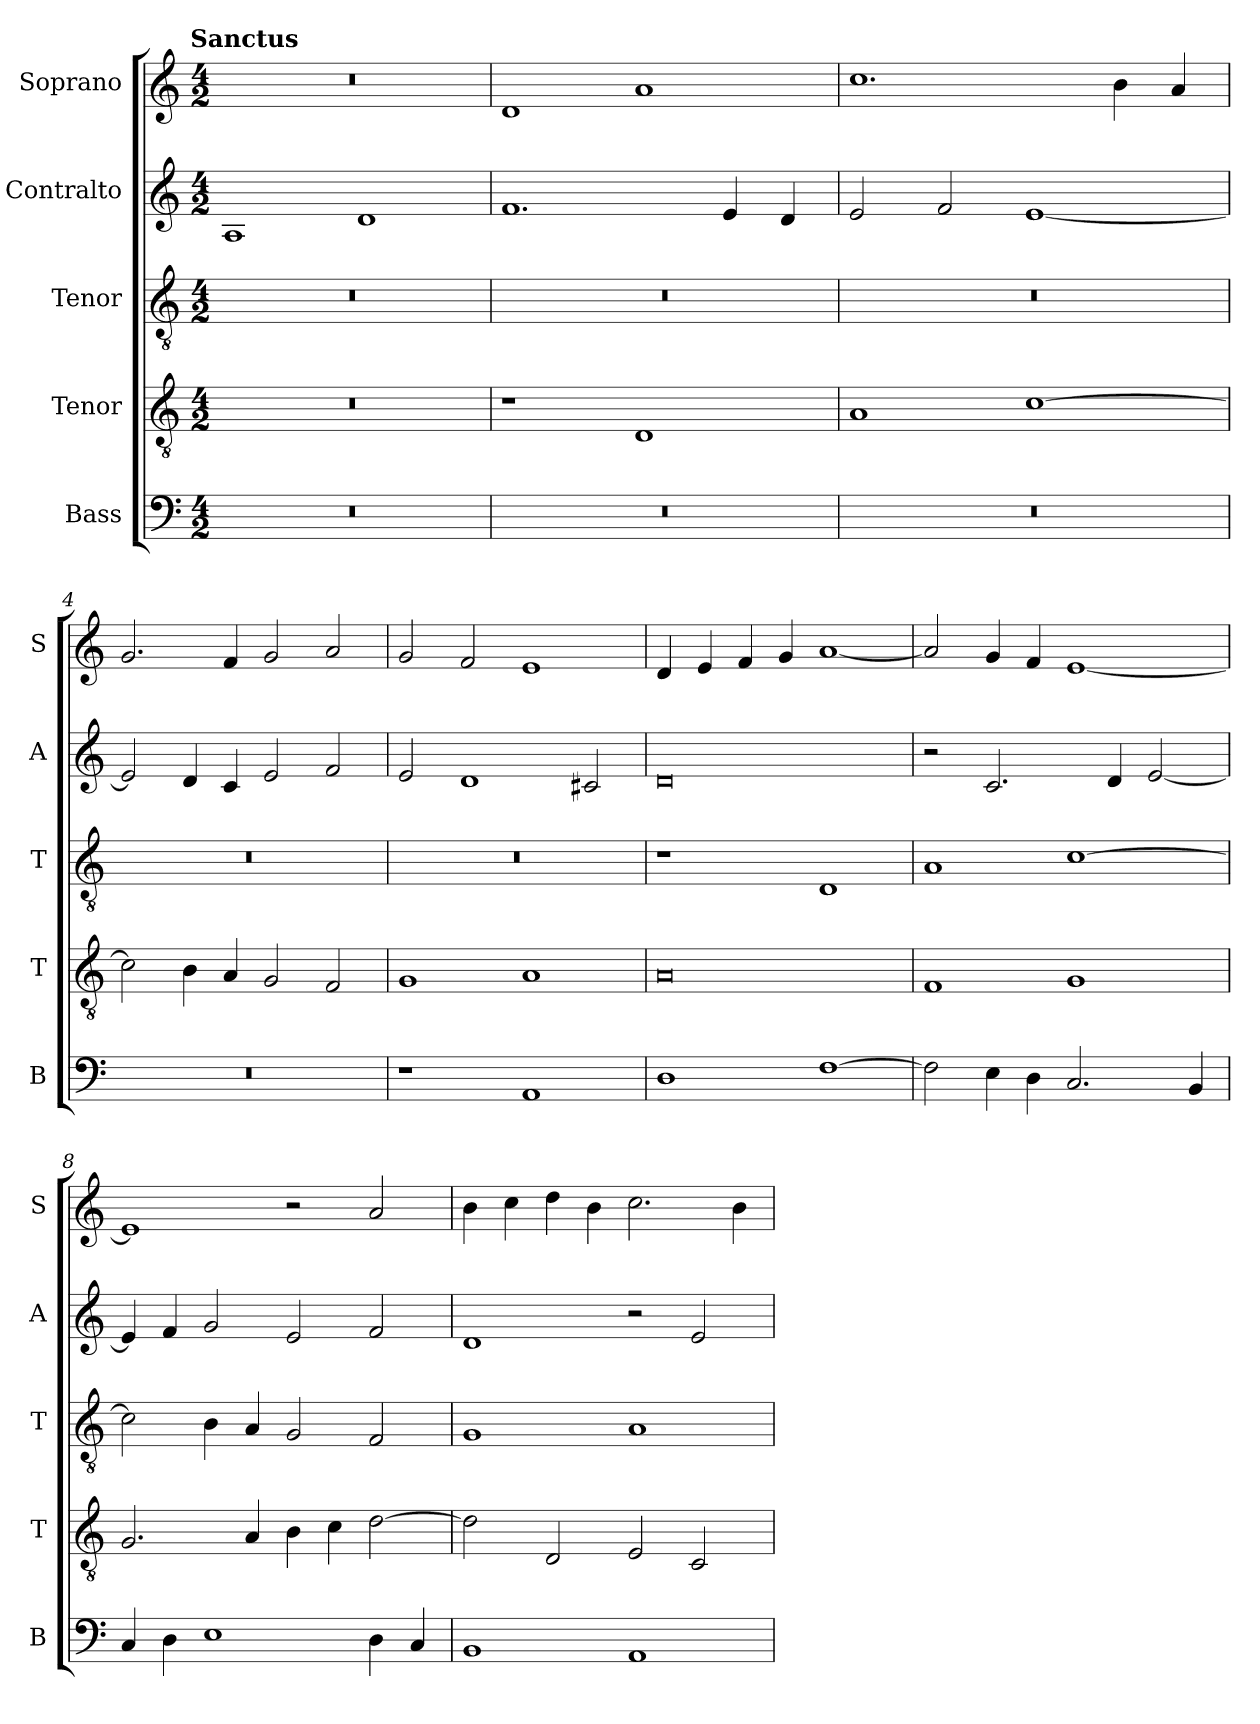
**kern	**kern	**kern	**kern	**kern
*part5	*part4	*part3	*part2	*part1
*staff5	*staff4	*staff3	*staff2	*staff1
*I"Bass	*I"Tenor	*I"Tenor	*I"Contralto	*I"Soprano
*I'B	*I'T	*I'T	*I'A	*I'S
*clefF4	*clefGv2	*clefGv2	*clefG2	*clefG2
*k[]	*k[]	*k[]	*k[]	*k[]
*D:dor	*D:dor	*D:dor	*D:dor	*D:dor
!!LO:TX:omd:t=Sanctus
*M4/2	*M4/2	*M4/2	*M4/2	*M4/2
=1	=1	=1	=1	=1
0r	0r	0r	1A	0r
.	.	.	1d	.
=2	=2	=2	=2	=2
0r	1r	0r	1.f	1d
.	1D	.	.	1a
.	.	.	4e	.
.	.	.	4d	.
=3	=3	=3	=3	=3
0r	1A	0r	2e	1.cc
.	.	.	2f	.
.	[1c	.	[1e	.
.	.	.	.	4b
.	.	.	.	4a
=4	=4	=4	=4	=4
0r	2c]	0r	2e]	2.g
.	4B	.	4d	.
.	4A	.	4c	4f
.	2G	.	2e	2g
.	2F	.	2f	2a
=5	=5	=5	=5	=5
1r	1G	0r	2e	2g
.	.	.	1d	2f
1AA	1A	.	.	1e
.	.	.	2c#X	.
=6	=6	=6	=6	=6
1D	0A	1r	0d	4d
.	.	.	.	4e
.	.	.	.	4f
.	.	.	.	4g
[1F	.	1D	.	[1a
=7	=7	=7	=7	=7
2F]	1F	1A	2r	2a]
4E	.	.	2.c	4g
4D	.	.	.	4f
2.C	1G	[1c	.	[1e
.	.	.	4d	.
.	.	.	[2e	.
4BB	.	.	.	.
=8	=8	=8	=8	=8
4C	2.G	2c]	4e]	1e]
4D	.	.	4f	.
1E	.	4B	2g	.
.	4A	4A	.	.
.	4B	2G	2e	2r
.	4c	.	.	.
4D	[2d	2F	2f	2a
4C	.	.	.	.
=9	=9	=9	=9	=9
1BB	2d]	1G	1d	4b
.	.	.	.	4cc
.	2D	.	.	4dd
.	.	.	.	4b
1AA	2E	1A	2r	2.cc
.	2C	.	2e	.
.	.	.	.	4b
=	=	=	=	=
*-	*-	*-	*-	*-
